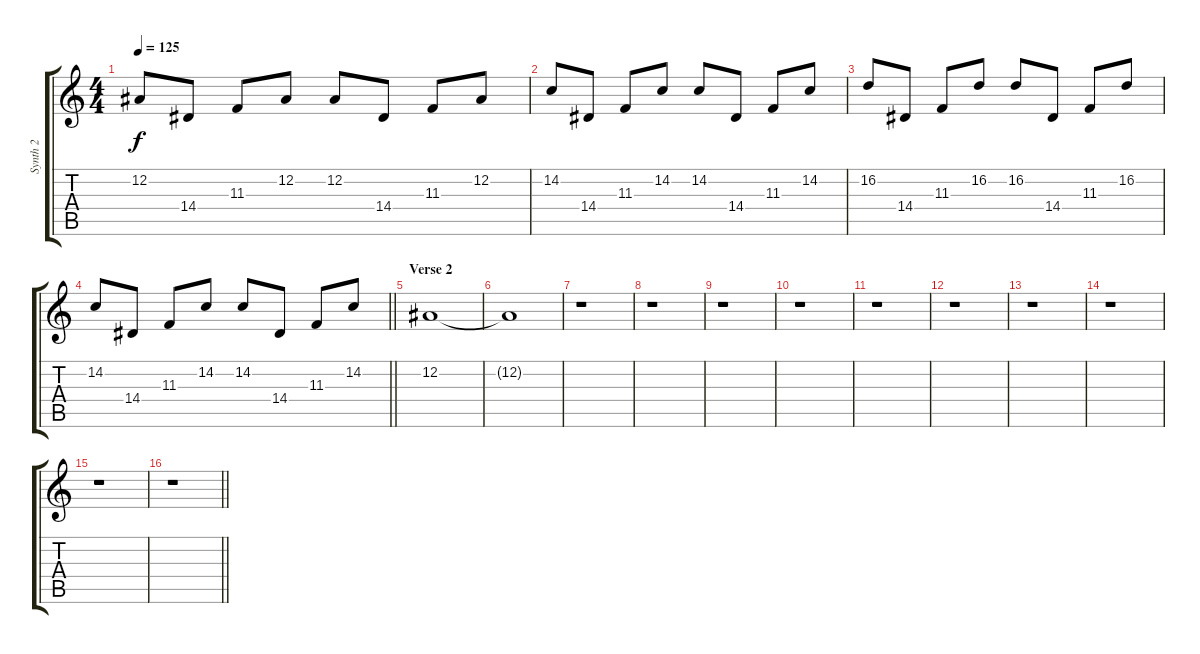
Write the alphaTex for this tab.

\track ("Synth 2" "Synth 2") {instrument fx4atmosphere}
\staff {score tabs}
\tuning (Eb4 Bb3 Gb3 Db3 Ab2 Eb2) {hide}
\ts (4 4)
\tempo 125
\clef g2
\ks c
12.2.8{dy f} 14.4.8 11.3.8 12.2.8 12.2.8 14.4.8 11.3.8 12.2.8 |
14.2.8 14.4.8 11.3.8 14.2.8 14.2.8 14.4.8 11.3.8 14.2.8 |
16.2.8 14.4.8 11.3.8 16.2.8 16.2.8 14.4.8 11.3.8 16.2.8 |
\barLineRight lightlight
14.2.8 14.4.8 11.3.8 14.2.8 14.2.8 14.4.8 11.3.8 14.2.8 |
\section ("" "Verse 2")
12.2.1{volume 0} |
12.2{t}.1 |
r.1 |
r.1 |
r.1 |
r.1 |
r.1 |
r.1 |
r.1 |
r.1 |
r.1 |
\barLineRight lightlight
r.1
